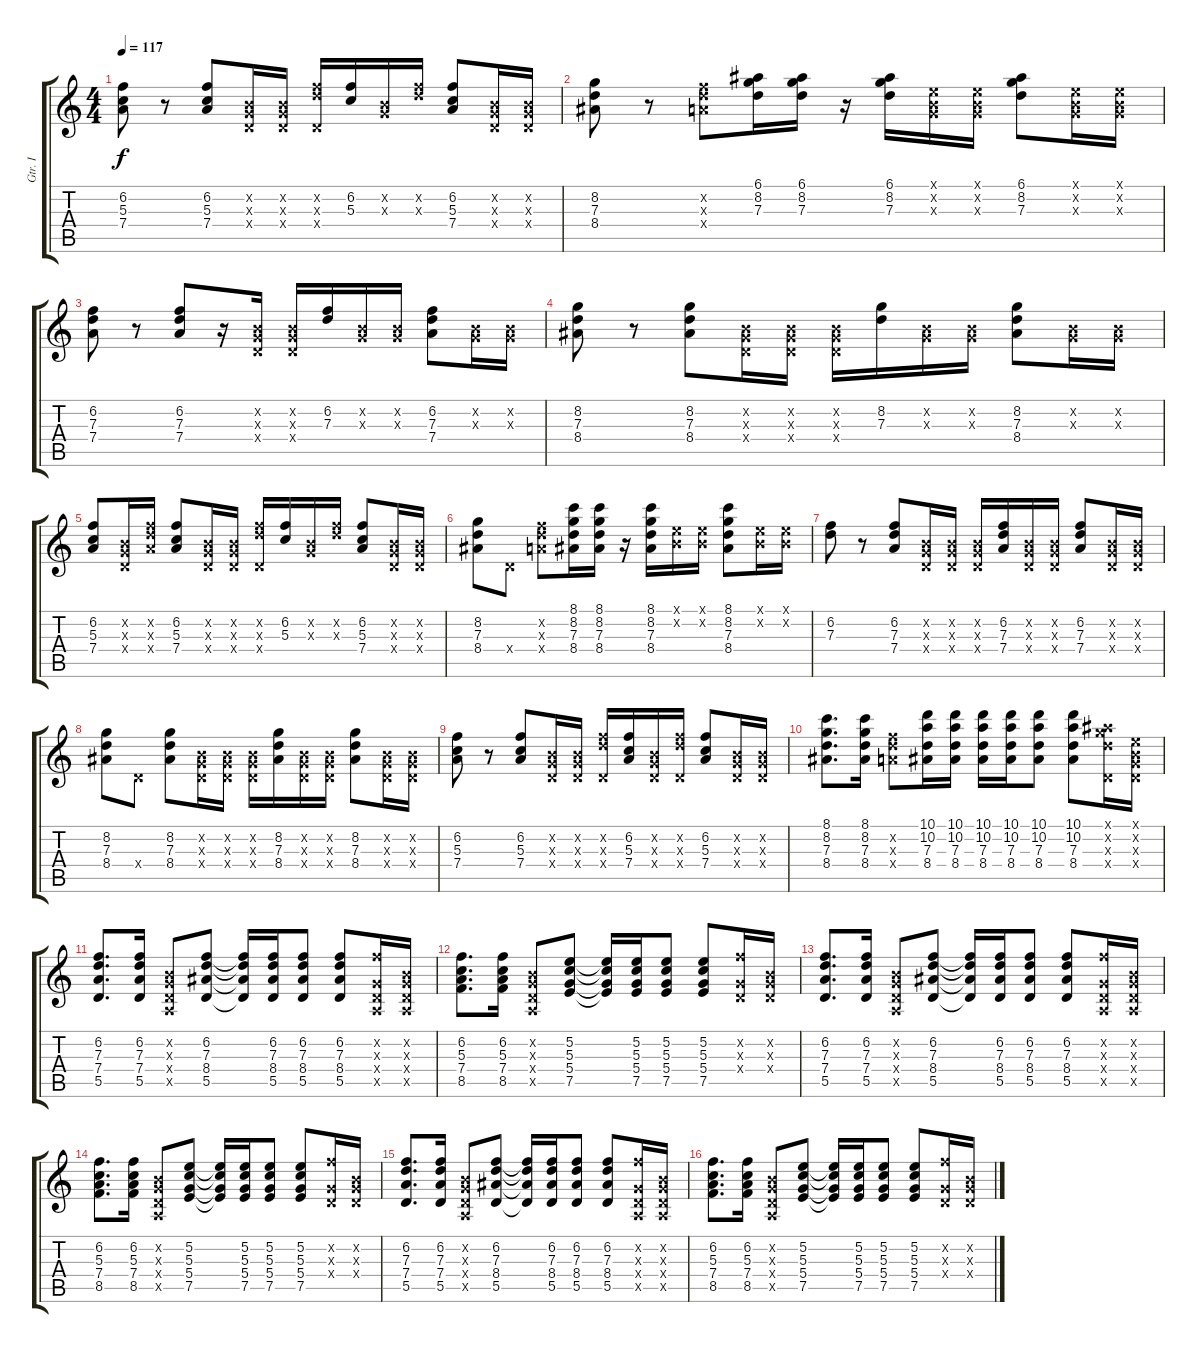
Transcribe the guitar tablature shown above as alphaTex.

\track ("Gtr. I" "Gtr. I") {instrument electricguitarclean}
\staff {score tabs}
\tuning (E4 B3 G3 D3 A2 E2) {hide}
\ts (4 4)
\tempo 117
\clef g2
\ks c
(6.2 5.3 7.4).8{dy f} r.8 (6.2 5.3 7.4).8 (0.2{x} 0.3{x} 0.4{x}).16 (0.2{x} 0.3{x} 0.4{x}).16 (6.2{x} 7.3{x} 0.4{x}).16 (6.2 5.3).16 (0.2{x} 0.3{x}).16 (6.2{x} 7.3{x}).16 (6.2 5.3 7.4).8 (0.2{x} 0.3{x} 0.4{x}).16 (0.2{x} 0.3{x} 0.4{x}).16 |
(8.2 7.3 8.4).8 r.8 (6.2{x} 7.3{x} 7.4{x}).8 (6.1 8.2 7.3).16 (6.1 8.2 7.3).16 r.16 (6.1 8.2 7.3).16 (0.1{x} 0.2{x} 0.3{x}).16 (0.1{x} 0.2{x} 0.3{x}).16 (6.1 8.2 7.3).8 (0.1{x} 0.2{x} 0.3{x}).16 (0.1{x} 0.2{x} 0.3{x}).16 |
(6.2 7.3 7.4).8 r.8 (6.2 7.3 7.4).8 r.16 (0.2{x} 0.3{x} 0.4{x}).16 (0.2{x} 0.3{x} 0.4{x}).16 (6.2 7.3).16 (0.2{x} 0.3{x}).16 (0.2{x} 0.3{x}).16 (6.2 7.3 7.4).8 (0.2{x} 0.3{x}).16 (0.2{x} 0.3{x}).16 |
(8.2 7.3 8.4).8 r.8 (8.2 7.3 8.4).8 (0.2{x} 0.3{x} 0.4{x}).16 (0.2{x} 0.3{x} 0.4{x}).16 (0.2{x} 0.3{x} 0.4{x}).16 (8.2 7.3).16 (0.2{x} 0.3{x}).16 (0.2{x} 0.3{x}).16 (8.2 7.3 8.4).8 (0.2{x} 0.3{x}).16 (0.2{x} 0.3{x}).16 |
(6.2 5.3 7.4).8 (0.2{x} 0.3{x} 0.4{x}).16 (6.2{x} 7.3{x} 7.4{x}).16 (6.2 5.3 7.4).8 (0.2{x} 0.3{x} 0.4{x}).16 (0.2{x} 0.3{x} 0.4{x}).16 (6.2{x} 7.3{x} 0.4{x}).16 (6.2 5.3).16 (0.2{x} 0.3{x}).16 (6.2{x} 7.3{x}).16 (6.2 5.3 7.4).8 (0.2{x} 0.3{x} 0.4{x}).16 (0.2{x} 0.3{x} 0.4{x}).16 |
(8.2 7.3 8.4).8 0.4{x}.8 (6.2{x} 7.3{x} 7.4{x}).8 (8.1 8.2 7.3 8.4).16 (8.1 8.2 7.3 8.4).16 r.16 (8.1 8.2 7.3 8.4).16 (0.1{x} 0.2{x}).16 (0.1{x} 0.2{x}).16 (8.1 8.2 7.3 8.4).8 (0.1{x} 0.2{x}).16 (0.1{x} 0.2{x}).16 |
(6.2 7.3).8 r.8 (6.2 7.3 7.4).8 (0.2{x} 0.3{x} 0.4{x}).16 (0.2{x} 0.3{x} 0.4{x}).16 (0.2{x} 0.3{x} 0.4{x}).16 (6.2 7.3 7.4).16 (0.2{x} 0.3{x} 0.4{x}).16 (0.2{x} 0.3{x} 0.4{x}).16 (6.2 7.3 7.4).8 (0.2{x} 0.3{x} 0.4{x}).16 (0.2{x} 0.3{x} 0.4{x}).16 |
(8.2 7.3 8.4).8 0.4{x}.8 (8.2 7.3 8.4).8 (0.2{x} 0.3{x} 0.4{x}).16 (0.2{x} 0.3{x} 0.4{x}).16 (0.2{x} 0.3{x} 0.4{x}).16 (8.2 7.3 8.4).16 (0.2{x} 0.3{x} 0.4{x}).16 (0.2{x} 0.3{x} 0.4{x}).16 (8.2 7.3 8.4).8 (0.2{x} 0.3{x} 0.4{x}).16 (0.2{x} 0.3{x} 0.4{x}).16 |
(6.2 5.3 7.4).8 r.8 (6.2 5.3 7.4).8 (0.2{x} 0.3{x} 0.4{x}).16 (0.2{x} 0.3{x} 0.4{x}).16 (6.2{x} 7.3{x} 0.4{x}).16 (6.2 5.3 7.4).16 (0.2{x} 0.3{x} 0.4{x}).16 (6.2{x} 7.3{x} 0.4{x}).16 (6.2 5.3 7.4).8 (0.2{x} 0.3{x} 0.4{x}).16 (0.2{x} 0.3{x} 0.4{x}).16 |
(8.1 8.2 7.3 8.4).8{d} (8.1 8.2 7.3 8.4).16 (6.2{x} 7.3{x} 7.4{x}).8 (10.1 10.2 7.3 8.4).16 (10.1 10.2 7.3 8.4).16 (10.1 10.2 7.3 8.4).16 (10.1 10.2 7.3 8.4).16 (10.1 10.2 7.3 8.4).8 (10.1 10.2 7.3 8.4).8 (6.1{x} 8.2{x} 7.3{x} 0.4{x}).16 (0.1{x} 0.2{x} 0.3{x} 0.4{x}).16 |
(6.2 7.3 7.4 5.5).8{d} (6.2 7.3 7.4 5.5).16 (0.2{x} 0.3{x} 0.4{x} 0.5{x}).8 (6.2 7.3 8.4 5.5).8 (6.2{t} 7.3{t} 8.4{t} 5.5{t}).16 (6.2 7.3 8.4 5.5).16 (6.2 7.3 8.4 5.5).8 (6.2 7.3 8.4 5.5).8 (6.2{x} 0.3{x} 0.4{x} 0.5{x}).16 (0.2{x} 0.3{x} 0.4{x} 0.5{x}).16 |
(6.2 5.3 7.4 8.5).8{d} (6.2 5.3 7.4 8.5).16 (0.2{x} 0.3{x} 0.4{x} 0.5{x}).8 (5.2 5.3 5.4 7.5).8 (5.2{t} 5.3{t} 5.4{t} 7.5{t}).16 (5.2 5.3 5.4 7.5).16 (5.2 5.3 5.4 7.5).8 (5.2 5.3 5.4 7.5).8 (6.2{x} 0.3{x} 0.4{x}).16 (0.2{x} 0.3{x} 0.4{x}).16 |
(6.2 7.3 7.4 5.5).8{d} (6.2 7.3 7.4 5.5).16 (0.2{x} 0.3{x} 0.4{x} 0.5{x}).8 (6.2 7.3 8.4 5.5).8 (6.2{t} 7.3{t} 8.4{t} 5.5{t}).16 (6.2 7.3 8.4 5.5).16 (6.2 7.3 8.4 5.5).8 (6.2 7.3 8.4 5.5).8 (6.2{x} 0.3{x} 0.4{x} 0.5{x}).16 (0.2{x} 0.3{x} 0.4{x} 0.5{x}).16 |
(6.2 5.3 7.4 8.5).8{d} (6.2 5.3 7.4 8.5).16 (0.2{x} 0.3{x} 0.4{x} 0.5{x}).8 (5.2 5.3 5.4 7.5).8 (5.2{t} 5.3{t} 5.4{t} 7.5{t}).16 (5.2 5.3 5.4 7.5).16 (5.2 5.3 5.4 7.5).8 (5.2 5.3 5.4 7.5).8 (6.2{x} 0.3{x} 0.4{x}).16 (0.2{x} 0.3{x} 0.4{x}).16 |
(6.2 7.3 7.4 5.5).8{d} (6.2 7.3 7.4 5.5).16 (0.2{x} 0.3{x} 0.4{x} 0.5{x}).8 (6.2 7.3 8.4 5.5).8 (6.2{t} 7.3{t} 8.4{t} 5.5{t}).16 (6.2 7.3 8.4 5.5).16 (6.2 7.3 8.4 5.5).8 (6.2 7.3 8.4 5.5).8 (6.2{x} 0.3{x} 0.4{x} 0.5{x}).16 (0.2{x} 0.3{x} 0.4{x} 0.5{x}).16 |
(6.2 5.3 7.4 8.5).8{d} (6.2 5.3 7.4 8.5).16 (0.2{x} 0.3{x} 0.4{x} 0.5{x}).8 (5.2 5.3 5.4 7.5).8 (5.2{t} 5.3{t} 5.4{t} 7.5{t}).16 (5.2 5.3 5.4 7.5).16 (5.2 5.3 5.4 7.5).8 (5.2 5.3 5.4 7.5).8 (6.2{x} 0.3{x} 0.4{x}).16 (0.2{x} 0.3{x} 0.4{x}).16
